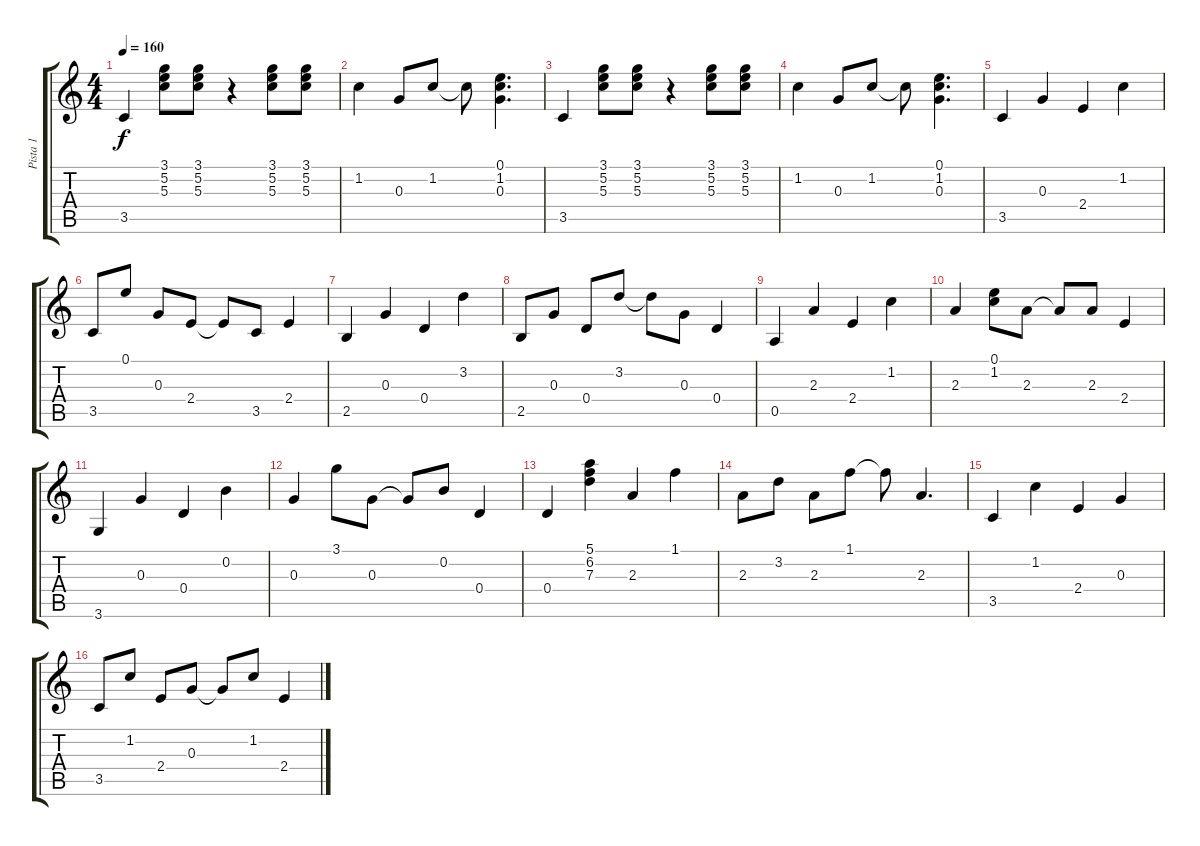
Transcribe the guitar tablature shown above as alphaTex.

\track ("Pista 1" "Pista 1") {instrument acousticguitarnylon}
\staff {score tabs}
\tuning (E4 B3 G3 D3 A2 E2) {hide}
\ts (4 4)
\tempo 160
\clef g2
\ks c
3.5.4{dy f} (3.1 5.2 5.3).8 (3.1 5.2 5.3).8 r.4 (3.1 5.2 5.3).8 (3.1 5.2 5.3).8 |
1.2.4 0.3.8 1.2.8 1.2{t}.8 (0.1 1.2 0.3).4{d} |
3.5.4 (3.1 5.2 5.3).8 (3.1 5.2 5.3).8 r.4 (3.1 5.2 5.3).8 (3.1 5.2 5.3).8 |
1.2.4 0.3.8 1.2.8 1.2{t}.8 (0.1 1.2 0.3).4{d} |
3.5.4 0.3.4 2.4.4 1.2.4 |
3.5.8 0.1.8 0.3.8 2.4.8 2.4{t}.8 3.5.8 2.4.4 |
2.5.4 0.3.4 0.4.4 3.2.4 |
2.5.8 0.3.8 0.4.8 3.2.8 3.2{t}.8 0.3.8 0.4.4 |
0.5.4 2.3.4 2.4.4 1.2.4 |
2.3.4 (0.1 1.2).8 2.3.8 2.3{t}.8 2.3.8 2.4.4 |
3.6.4 0.3.4 0.4.4 0.2.4 |
0.3.4 3.1.8 0.3.8 0.3{t}.8 0.2.8 0.4.4 |
0.4.4 (5.1 6.2 7.3).4 2.3.4 1.1.4 |
2.3.8 3.2.8 2.3.8 1.1.8 1.1{t}.8 2.3.4{d} |
3.5.4 1.2.4 2.4.4 0.3.4 |
3.5.8 1.2.8 2.4.8 0.3.8 0.3{t}.8 1.2.8 2.4.4
